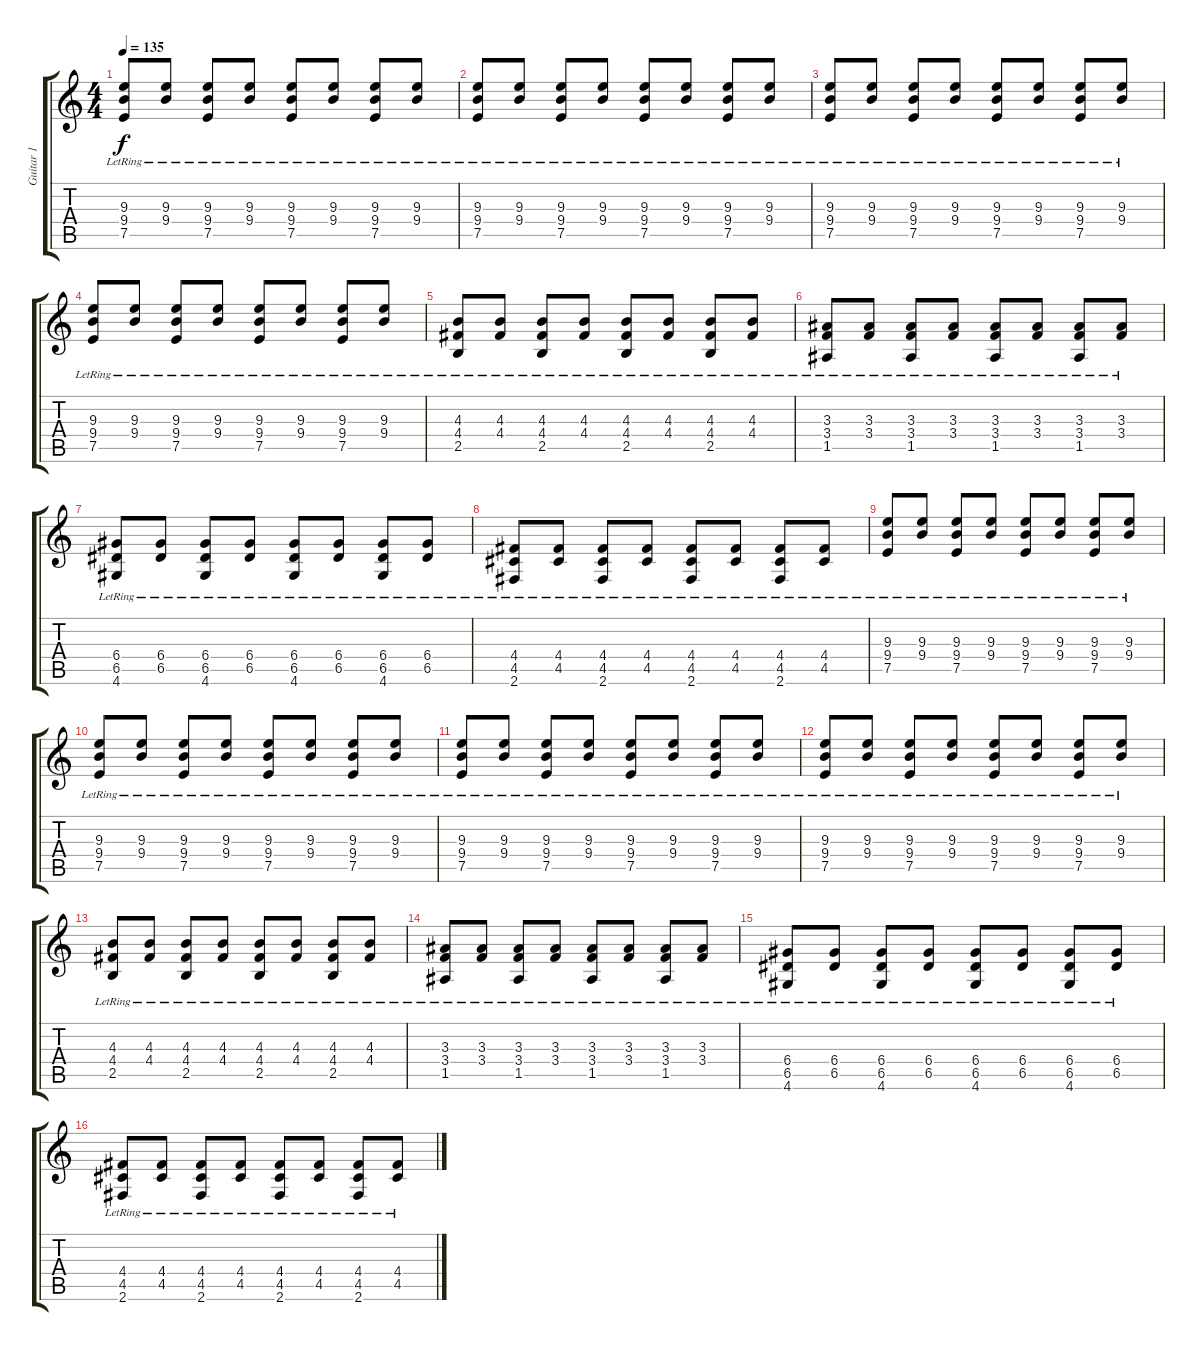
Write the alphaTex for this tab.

\track ("Guitar 1" "Guitar 1") {instrument overdrivenguitar}
\staff {score tabs}
\tuning (E4 B3 G3 D3 A2 E2) {hide}
\ts (4 4)
\tempo 135
\clef g2
\ks c
(9.3{lr} 9.4{lr} 7.5{lr}).8{dy f} (9.3{lr} 9.4{lr}).8 (9.3{lr} 9.4{lr} 7.5{lr}).8 (9.3{lr} 9.4{lr}).8 (9.3{lr} 9.4{lr} 7.5{lr}).8 (9.3{lr} 9.4{lr}).8 (9.3{lr} 9.4{lr} 7.5{lr}).8 (9.3{lr} 9.4{lr}).8 |
(9.3{lr} 9.4{lr} 7.5{lr}).8 (9.3{lr} 9.4{lr}).8 (9.3{lr} 9.4{lr} 7.5{lr}).8 (9.3{lr} 9.4{lr}).8 (9.3{lr} 9.4{lr} 7.5{lr}).8 (9.3{lr} 9.4{lr}).8 (9.3{lr} 9.4{lr} 7.5{lr}).8 (9.3{lr} 9.4{lr}).8 |
(9.3{lr} 9.4{lr} 7.5{lr}).8 (9.3{lr} 9.4{lr}).8 (9.3{lr} 9.4{lr} 7.5{lr}).8 (9.3{lr} 9.4{lr}).8 (9.3{lr} 9.4{lr} 7.5{lr}).8 (9.3{lr} 9.4{lr}).8 (9.3{lr} 9.4{lr} 7.5{lr}).8 (9.3{lr} 9.4{lr}).8 |
(9.3{lr} 9.4{lr} 7.5{lr}).8 (9.3{lr} 9.4{lr}).8 (9.3{lr} 9.4{lr} 7.5{lr}).8 (9.3{lr} 9.4{lr}).8 (9.3{lr} 9.4{lr} 7.5{lr}).8 (9.3{lr} 9.4{lr}).8 (9.3{lr} 9.4{lr} 7.5{lr}).8 (9.3{lr} 9.4{lr}).8 |
(4.3{lr} 4.4{lr} 2.5{lr}).8 (4.3{lr} 4.4{lr}).8 (4.3{lr} 4.4{lr} 2.5{lr}).8 (4.3{lr} 4.4{lr}).8 (4.3{lr} 4.4{lr} 2.5{lr}).8 (4.3{lr} 4.4{lr}).8 (4.3{lr} 4.4{lr} 2.5{lr}).8 (4.3{lr} 4.4{lr}).8 |
(3.3{lr} 3.4{lr} 1.5{lr}).8 (3.3{lr} 3.4{lr}).8 (3.3{lr} 3.4{lr} 1.5{lr}).8 (3.3{lr} 3.4{lr}).8 (3.3{lr} 3.4{lr} 1.5{lr}).8 (3.3{lr} 3.4{lr}).8 (3.3{lr} 3.4{lr} 1.5{lr}).8 (3.3{lr} 3.4{lr}).8 |
(6.4{lr} 6.5{lr} 4.6{lr}).8 (6.4{lr} 6.5{lr}).8 (6.4{lr} 6.5{lr} 4.6{lr}).8 (6.4{lr} 6.5{lr}).8 (6.4{lr} 6.5{lr} 4.6{lr}).8 (6.4{lr} 6.5{lr}).8 (6.4{lr} 6.5{lr} 4.6{lr}).8 (6.4{lr} 6.5{lr}).8 |
(4.4{lr} 4.5{lr} 2.6{lr}).8 (4.4{lr} 4.5{lr}).8 (4.4{lr} 4.5{lr} 2.6{lr}).8 (4.4{lr} 4.5{lr}).8 (4.4{lr} 4.5{lr} 2.6{lr}).8 (4.4{lr} 4.5{lr}).8 (4.4{lr} 4.5{lr} 2.6{lr}).8 (4.4{lr} 4.5{lr}).8 |
(9.3{lr} 9.4{lr} 7.5{lr}).8 (9.3{lr} 9.4{lr}).8 (9.3{lr} 9.4{lr} 7.5{lr}).8 (9.3{lr} 9.4{lr}).8 (9.3{lr} 9.4{lr} 7.5{lr}).8 (9.3{lr} 9.4{lr}).8 (9.3{lr} 9.4{lr} 7.5{lr}).8 (9.3{lr} 9.4{lr}).8 |
(9.3{lr} 9.4{lr} 7.5{lr}).8 (9.3{lr} 9.4{lr}).8 (9.3{lr} 9.4{lr} 7.5{lr}).8 (9.3{lr} 9.4{lr}).8 (9.3{lr} 9.4{lr} 7.5{lr}).8 (9.3{lr} 9.4{lr}).8 (9.3{lr} 9.4{lr} 7.5{lr}).8 (9.3{lr} 9.4{lr}).8 |
(9.3{lr} 9.4{lr} 7.5{lr}).8 (9.3{lr} 9.4{lr}).8 (9.3{lr} 9.4{lr} 7.5{lr}).8 (9.3{lr} 9.4{lr}).8 (9.3{lr} 9.4{lr} 7.5{lr}).8 (9.3{lr} 9.4{lr}).8 (9.3{lr} 9.4{lr} 7.5{lr}).8 (9.3{lr} 9.4{lr}).8 |
(9.3{lr} 9.4{lr} 7.5{lr}).8 (9.3{lr} 9.4{lr}).8 (9.3{lr} 9.4{lr} 7.5{lr}).8 (9.3{lr} 9.4{lr}).8 (9.3{lr} 9.4{lr} 7.5{lr}).8 (9.3{lr} 9.4{lr}).8 (9.3{lr} 9.4{lr} 7.5{lr}).8 (9.3{lr} 9.4{lr}).8 |
(4.3{lr} 4.4{lr} 2.5{lr}).8 (4.3{lr} 4.4{lr}).8 (4.3{lr} 4.4{lr} 2.5{lr}).8 (4.3{lr} 4.4{lr}).8 (4.3{lr} 4.4{lr} 2.5{lr}).8 (4.3{lr} 4.4{lr}).8 (4.3{lr} 4.4{lr} 2.5{lr}).8 (4.3{lr} 4.4{lr}).8 |
(3.3{lr} 3.4{lr} 1.5{lr}).8 (3.3{lr} 3.4{lr}).8 (3.3{lr} 3.4{lr} 1.5{lr}).8 (3.3{lr} 3.4{lr}).8 (3.3{lr} 3.4{lr} 1.5{lr}).8 (3.3{lr} 3.4{lr}).8 (3.3{lr} 3.4{lr} 1.5{lr}).8 (3.3{lr} 3.4{lr}).8 |
(6.4{lr} 6.5{lr} 4.6{lr}).8 (6.4{lr} 6.5{lr}).8 (6.4{lr} 6.5{lr} 4.6{lr}).8 (6.4{lr} 6.5{lr}).8 (6.4{lr} 6.5{lr} 4.6{lr}).8 (6.4{lr} 6.5{lr}).8 (6.4{lr} 6.5{lr} 4.6{lr}).8 (6.4{lr} 6.5{lr}).8 |
(4.4{lr} 4.5{lr} 2.6{lr}).8 (4.4{lr} 4.5{lr}).8 (4.4{lr} 4.5{lr} 2.6{lr}).8 (4.4{lr} 4.5{lr}).8 (4.4{lr} 4.5{lr} 2.6{lr}).8 (4.4{lr} 4.5{lr}).8 (4.4{lr} 4.5{lr} 2.6{lr}).8 (4.4{lr} 4.5{lr}).8
